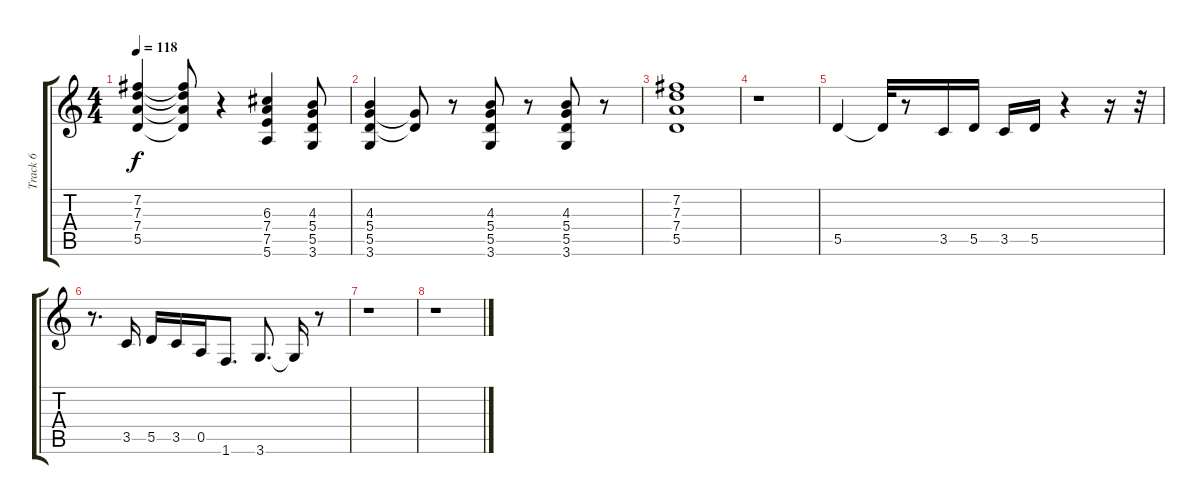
\track ("Track 6" "Track 6") {instrument distortionguitar}
\staff {score tabs}
\tuning (E4 B3 G3 D3 A2 E2) {hide}
\ts (4 4)
\tempo 118
\clef g2
\ks c
(7.2 7.3 7.4 5.5).4{dy f} (7.2{t} 7.3{t} 7.4{t} 5.5{t}).8 r.4 (6.3 7.4 7.5 5.6).4 (4.3 5.4 5.5 3.6).8 |
(4.3 5.4 5.5 3.6).4 (5.4{t} 5.5{t}).8 r.8 (4.3 5.4 5.5 3.6).8 r.8 (4.3 5.4 5.5 3.6).8 r.8 |
(7.2 7.3 7.4 5.5).1 |
r.1 |
5.5.4 5.5{t}.32 r.8 3.5.16 5.5.16 3.5.16 5.5.16 r.4 r.16 r.32 |
r.8{d} 3.5.16 5.5.16 3.5.16 0.5.16 1.6.8{d} 3.6.8{d} 3.6{t}.16 r.8 |
r.1 |
r.1
